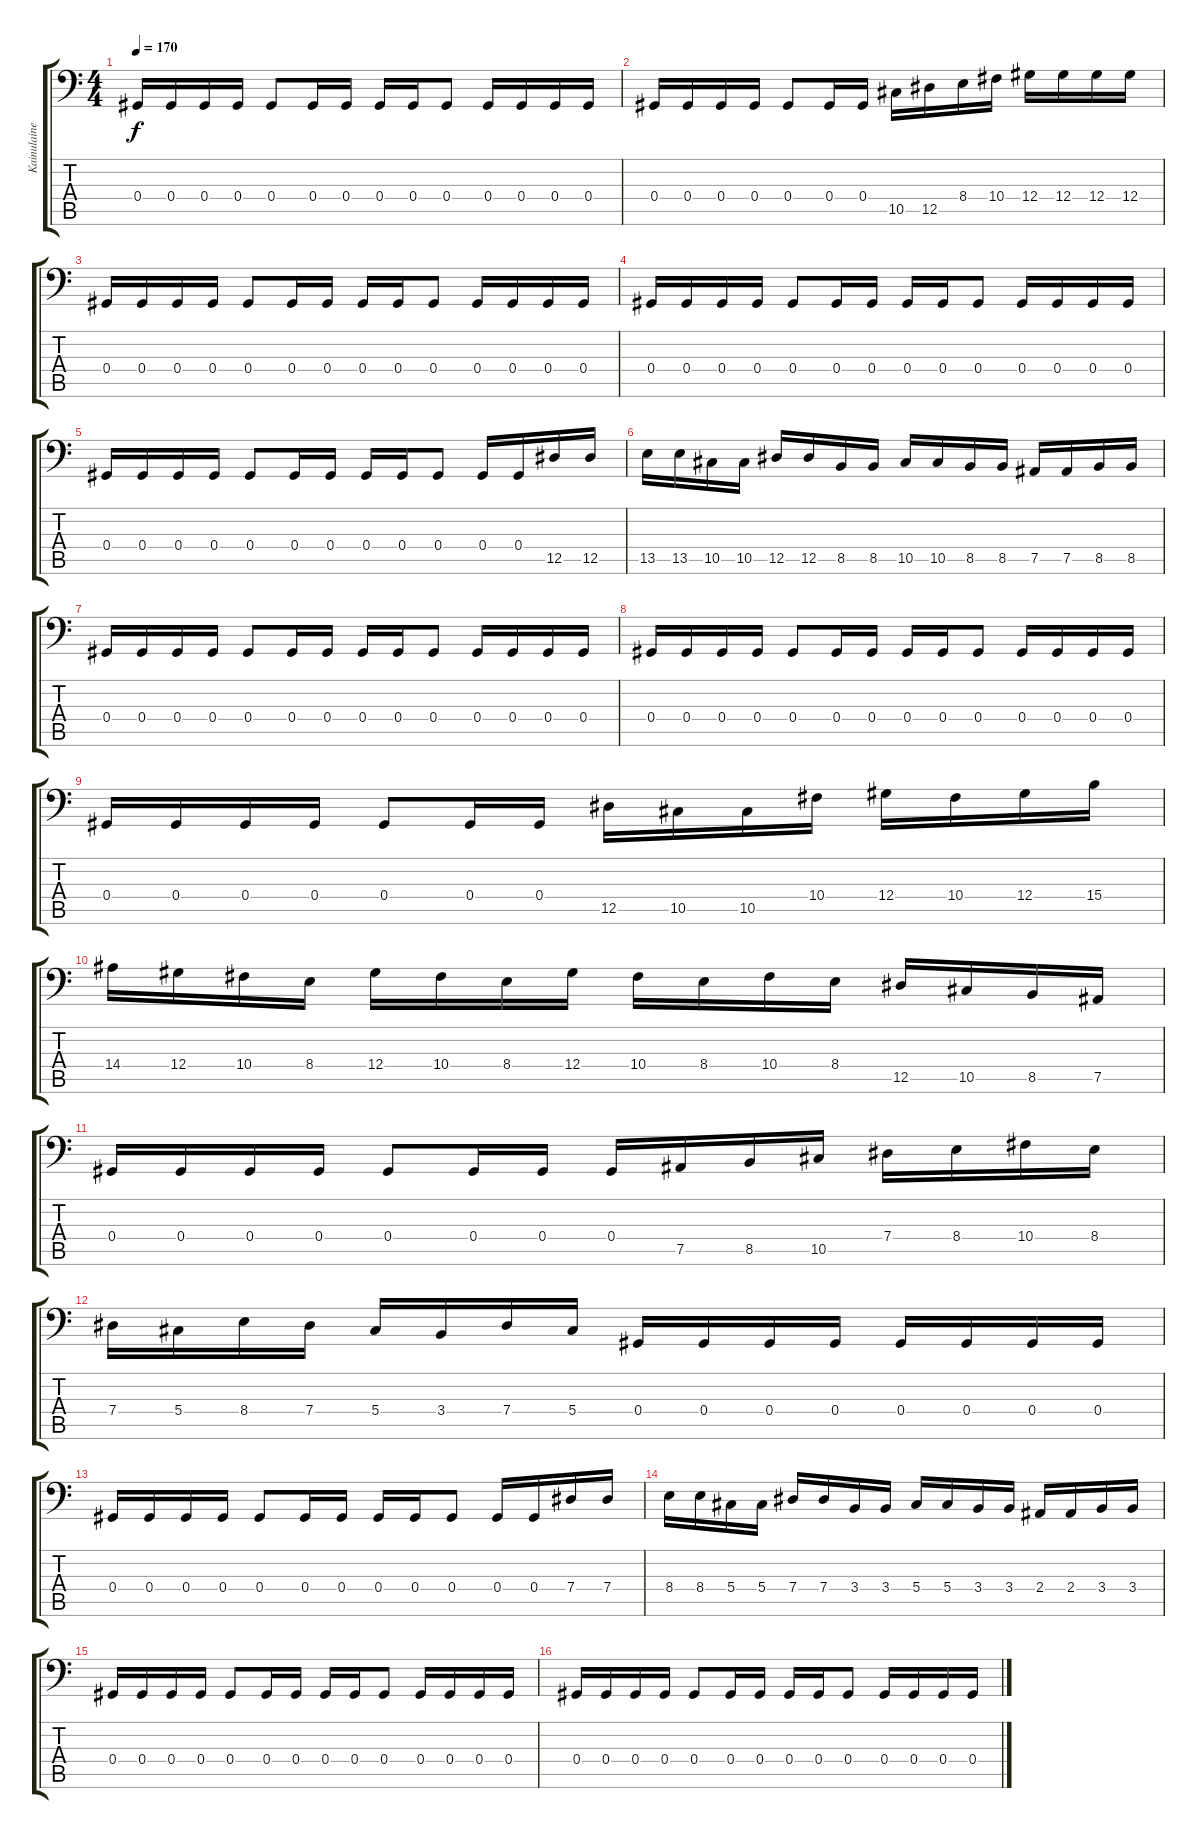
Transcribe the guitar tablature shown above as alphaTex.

\track ("Kainulainen" "Kainulaine") {instrument electricbassfinger}
\staff {score tabs}
\tuning (Bb2 F2 Db2 Ab1 Eb1 Bb0) {hide}
\ts (4 4)
\tempo 170
\clef f4
\ks c
0.4.16{dy f} 0.4.16 0.4.16 0.4.16 0.4.8 0.4.16 0.4.16 0.4.16 0.4.16 0.4.8 0.4.16 0.4.16 0.4.16 0.4.16 |
0.4.16 0.4.16 0.4.16 0.4.16 0.4.8 0.4.16 0.4.16 10.5.16 12.5.16 8.4.16 10.4.16 12.4.16 12.4.16 12.4.16 12.4.16 |
0.4.16 0.4.16 0.4.16 0.4.16 0.4.8 0.4.16 0.4.16 0.4.16 0.4.16 0.4.8 0.4.16 0.4.16 0.4.16 0.4.16 |
0.4.16 0.4.16 0.4.16 0.4.16 0.4.8 0.4.16 0.4.16 0.4.16 0.4.16 0.4.8 0.4.16 0.4.16 0.4.16 0.4.16 |
0.4.16 0.4.16 0.4.16 0.4.16 0.4.8 0.4.16 0.4.16 0.4.16 0.4.16 0.4.8 0.4.16 0.4.16 12.5.16 12.5.16 |
13.5.16 13.5.16 10.5.16 10.5.16 12.5.16 12.5.16 8.5.16 8.5.16 10.5.16 10.5.16 8.5.16 8.5.16 7.5.16 7.5.16 8.5.16 8.5.16 |
0.4.16 0.4.16 0.4.16 0.4.16 0.4.8 0.4.16 0.4.16 0.4.16 0.4.16 0.4.8 0.4.16 0.4.16 0.4.16 0.4.16 |
0.4.16 0.4.16 0.4.16 0.4.16 0.4.8 0.4.16 0.4.16 0.4.16 0.4.16 0.4.8 0.4.16 0.4.16 0.4.16 0.4.16 |
0.4.16 0.4.16 0.4.16 0.4.16 0.4.8 0.4.16 0.4.16 12.5.16 10.5.16 10.5.16 10.4.16 12.4.16 10.4.16 12.4.16 15.4.16 |
14.4.16 12.4.16 10.4.16 8.4.16 12.4.16 10.4.16 8.4.16 12.4.16 10.4.16 8.4.16 10.4.16 8.4.16 12.5.16 10.5.16 8.5.16 7.5.16 |
0.4.16 0.4.16 0.4.16 0.4.16 0.4.8 0.4.16 0.4.16 0.4.16 7.5.16 8.5.16 10.5.16 7.4.16 8.4.16 10.4.16 8.4.16 |
7.4.16 5.4.16 8.4.16 7.4.16 5.4.16 3.4.16 7.4.16 5.4.16 0.4.16 0.4.16 0.4.16 0.4.16 0.4.16 0.4.16 0.4.16 0.4.16 |
0.4.16 0.4.16 0.4.16 0.4.16 0.4.8 0.4.16 0.4.16 0.4.16 0.4.16 0.4.8 0.4.16 0.4.16 7.4.16 7.4.16 |
8.4.16 8.4.16 5.4.16 5.4.16 7.4.16 7.4.16 3.4.16 3.4.16 5.4.16 5.4.16 3.4.16 3.4.16 2.4.16 2.4.16 3.4.16 3.4.16 |
0.4.16 0.4.16 0.4.16 0.4.16 0.4.8 0.4.16 0.4.16 0.4.16 0.4.16 0.4.8 0.4.16 0.4.16 0.4.16 0.4.16 |
0.4.16 0.4.16 0.4.16 0.4.16 0.4.8 0.4.16 0.4.16 0.4.16 0.4.16 0.4.8 0.4.16 0.4.16 0.4.16 0.4.16
